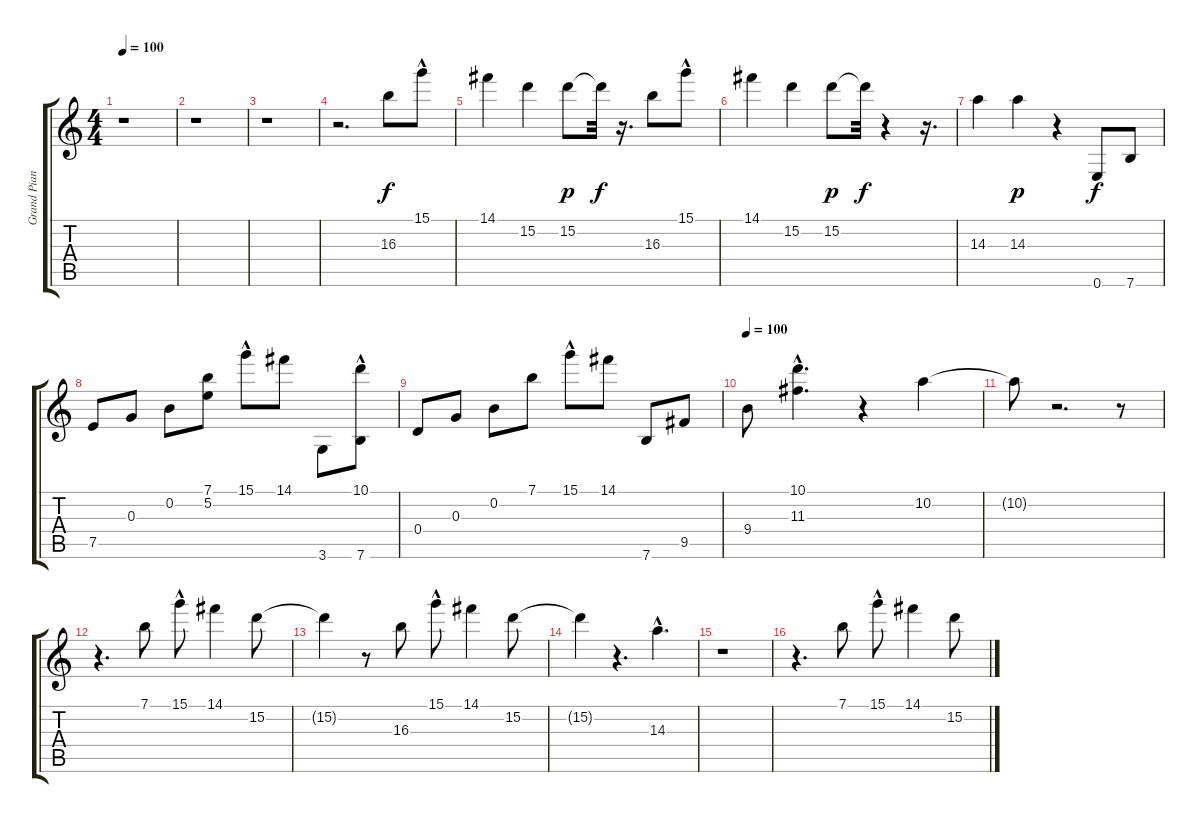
\track ("Grand Piano" "Grand Pian") {instrument acousticguitarnylon}
\staff {score tabs}
\tuning (E4 B3 G3 D3 A2 E2) {hide}
\ts (4 4)
\tempo 100
\clef g2
\ks c
r.1{dy f instrument acousticguitarnylon} |
r.1 |
r.1 |
r.2{d} 16.3.8 15.1{hac}.8 |
14.1.4 15.2.4 15.2.8{dy p} 15.2{t}.32{dy f} r.16{d} 16.3.8 15.1{hac}.8 |
14.1.4 15.2.4 15.2.8{dy p} 15.2{t}.32{dy f} r.4 r.16{d} |
14.3.4 14.3.4{dy p} r.4 0.6.8{dy f} 7.6.8 |
7.5.8 0.3.8 0.2.8 (7.1 5.2).8 15.1{hac}.8 14.1.8 3.6.8 (10.1{hac} 7.6).8 |
0.4.8 0.3.8 0.2.8 7.1.8 15.1{hac}.8 14.1.8 7.6.8 9.5.8 |
\tempo 100
9.4.8 (10.1{hac} 11.3{hac}).4{d} r.4 10.2.4 |
10.2{t}.8 r.2{d} r.8 |
r.4{d} 7.1.8 15.1{hac}.8 14.1.4 15.2.8 |
15.2{t}.4 r.8 16.3.8 15.1{hac}.8 14.1.4 15.2.8 |
15.2{t}.4 r.4{d} 14.3{hac}.4{d} |
r.1 |
r.4{d} 7.1.8 15.1{hac}.8 14.1.4 15.2.8
